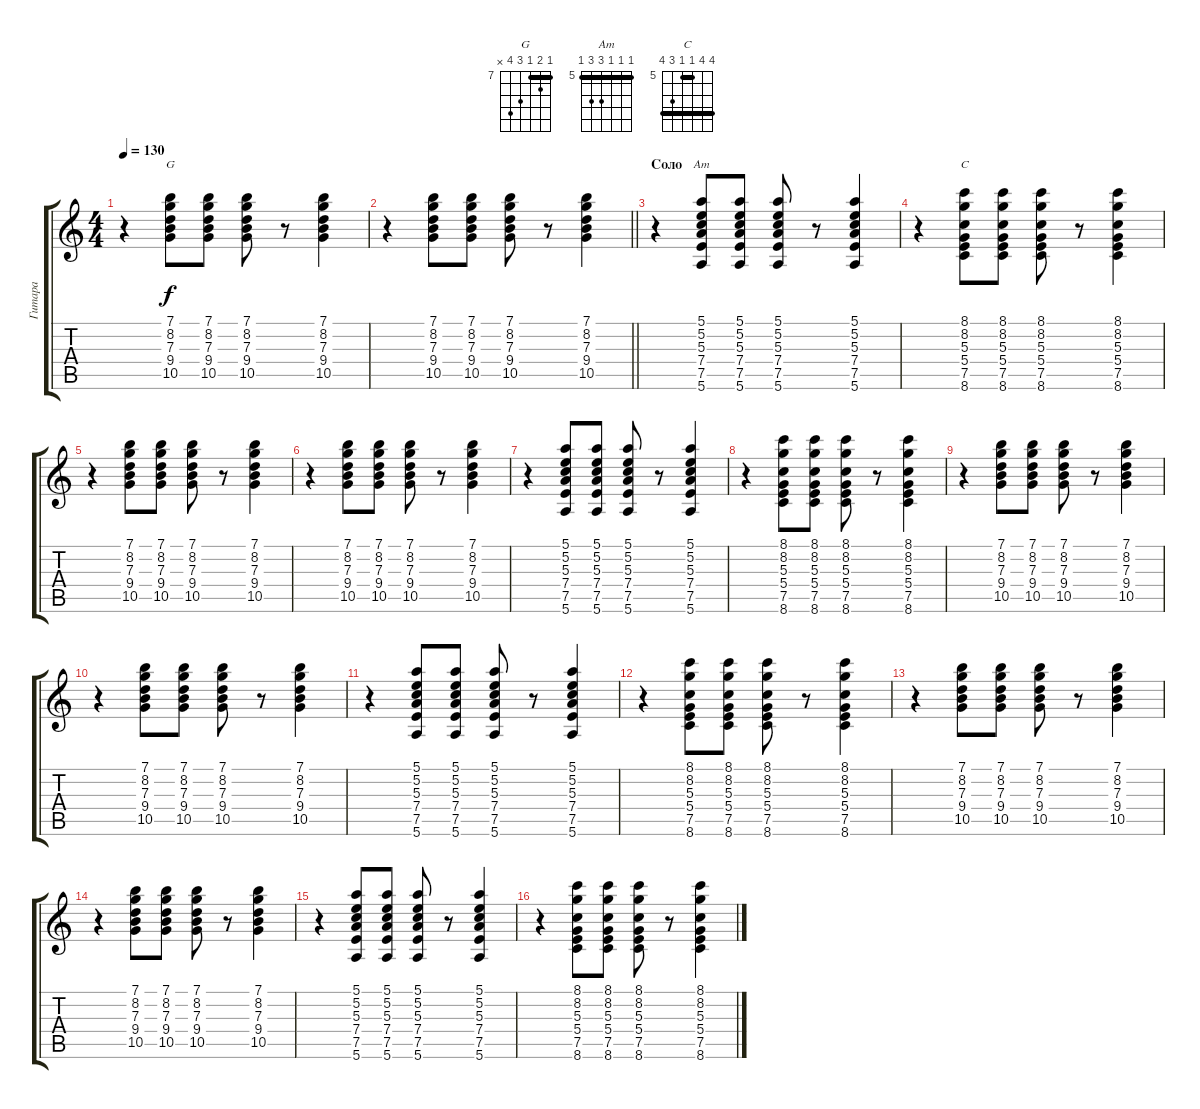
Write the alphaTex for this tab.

\track ("Гитара" "Гитара") {instrument acousticguitarsteel}
\staff {score tabs}
\tuning (E4 B3 G3 D3 A2 E2) {hide}
\chord ("G" 7 8 7 9 10 x) {firstfret 7 barre 7}
\chord ("Am" 5 5 5 7 7 5) {firstfret 5 barre 5}
\chord ("C" 8 8 5 5 7 8) {firstfret 5 barre (5 8)}
\ts (4 4)
\tempo 130
\clef g2
\ks c
r.4{dy f} (7.1 8.2 7.3 9.4 10.5).8{ch "G"} (7.1 8.2 7.3 9.4 10.5).8 (7.1 8.2 7.3 9.4 10.5).8 r.8 (7.1 8.2 7.3 9.4 10.5).4 |
\barLineRight lightlight
r.4 (7.1 8.2 7.3 9.4 10.5).8 (7.1 8.2 7.3 9.4 10.5).8 (7.1 8.2 7.3 9.4 10.5).8 r.8 (7.1 8.2 7.3 9.4 10.5).4 |
\section ("" "Соло")
r.4 (5.1 5.2 5.3 7.4 7.5 5.6).8{ch "Am"} (5.1 5.2 5.3 7.4 7.5 5.6).8 (5.1 5.2 5.3 7.4 7.5 5.6).8 r.8 (5.1 5.2 5.3 7.4 7.5 5.6).4 |
r.4 (8.1 8.2 5.3 5.4 7.5 8.6).8{ch "C"} (8.1 8.2 5.3 5.4 7.5 8.6).8 (8.1 8.2 5.3 5.4 7.5 8.6).8 r.8 (8.1 8.2 5.3 5.4 7.5 8.6).4 |
r.4 (7.1 8.2 7.3 9.4 10.5).8 (7.1 8.2 7.3 9.4 10.5).8 (7.1 8.2 7.3 9.4 10.5).8 r.8 (7.1 8.2 7.3 9.4 10.5).4 |
r.4 (7.1 8.2 7.3 9.4 10.5).8 (7.1 8.2 7.3 9.4 10.5).8 (7.1 8.2 7.3 9.4 10.5).8 r.8 (7.1 8.2 7.3 9.4 10.5).4 |
r.4 (5.1 5.2 5.3 7.4 7.5 5.6).8 (5.1 5.2 5.3 7.4 7.5 5.6).8 (5.1 5.2 5.3 7.4 7.5 5.6).8 r.8 (5.1 5.2 5.3 7.4 7.5 5.6).4 |
r.4 (8.1 8.2 5.3 5.4 7.5 8.6).8 (8.1 8.2 5.3 5.4 7.5 8.6).8 (8.1 8.2 5.3 5.4 7.5 8.6).8 r.8 (8.1 8.2 5.3 5.4 7.5 8.6).4 |
r.4 (7.1 8.2 7.3 9.4 10.5).8 (7.1 8.2 7.3 9.4 10.5).8 (7.1 8.2 7.3 9.4 10.5).8 r.8 (7.1 8.2 7.3 9.4 10.5).4 |
r.4 (7.1 8.2 7.3 9.4 10.5).8 (7.1 8.2 7.3 9.4 10.5).8 (7.1 8.2 7.3 9.4 10.5).8 r.8 (7.1 8.2 7.3 9.4 10.5).4 |
r.4 (5.1 5.2 5.3 7.4 7.5 5.6).8 (5.1 5.2 5.3 7.4 7.5 5.6).8 (5.1 5.2 5.3 7.4 7.5 5.6).8 r.8 (5.1 5.2 5.3 7.4 7.5 5.6).4 |
r.4 (8.1 8.2 5.3 5.4 7.5 8.6).8 (8.1 8.2 5.3 5.4 7.5 8.6).8 (8.1 8.2 5.3 5.4 7.5 8.6).8 r.8 (8.1 8.2 5.3 5.4 7.5 8.6).4 |
r.4 (7.1 8.2 7.3 9.4 10.5).8 (7.1 8.2 7.3 9.4 10.5).8 (7.1 8.2 7.3 9.4 10.5).8 r.8 (7.1 8.2 7.3 9.4 10.5).4 |
r.4 (7.1 8.2 7.3 9.4 10.5).8 (7.1 8.2 7.3 9.4 10.5).8 (7.1 8.2 7.3 9.4 10.5).8 r.8 (7.1 8.2 7.3 9.4 10.5).4 |
r.4 (5.1 5.2 5.3 7.4 7.5 5.6).8 (5.1 5.2 5.3 7.4 7.5 5.6).8 (5.1 5.2 5.3 7.4 7.5 5.6).8 r.8 (5.1 5.2 5.3 7.4 7.5 5.6).4 |
r.4 (8.1 8.2 5.3 5.4 7.5 8.6).8 (8.1 8.2 5.3 5.4 7.5 8.6).8 (8.1 8.2 5.3 5.4 7.5 8.6).8 r.8 (8.1 8.2 5.3 5.4 7.5 8.6).4
